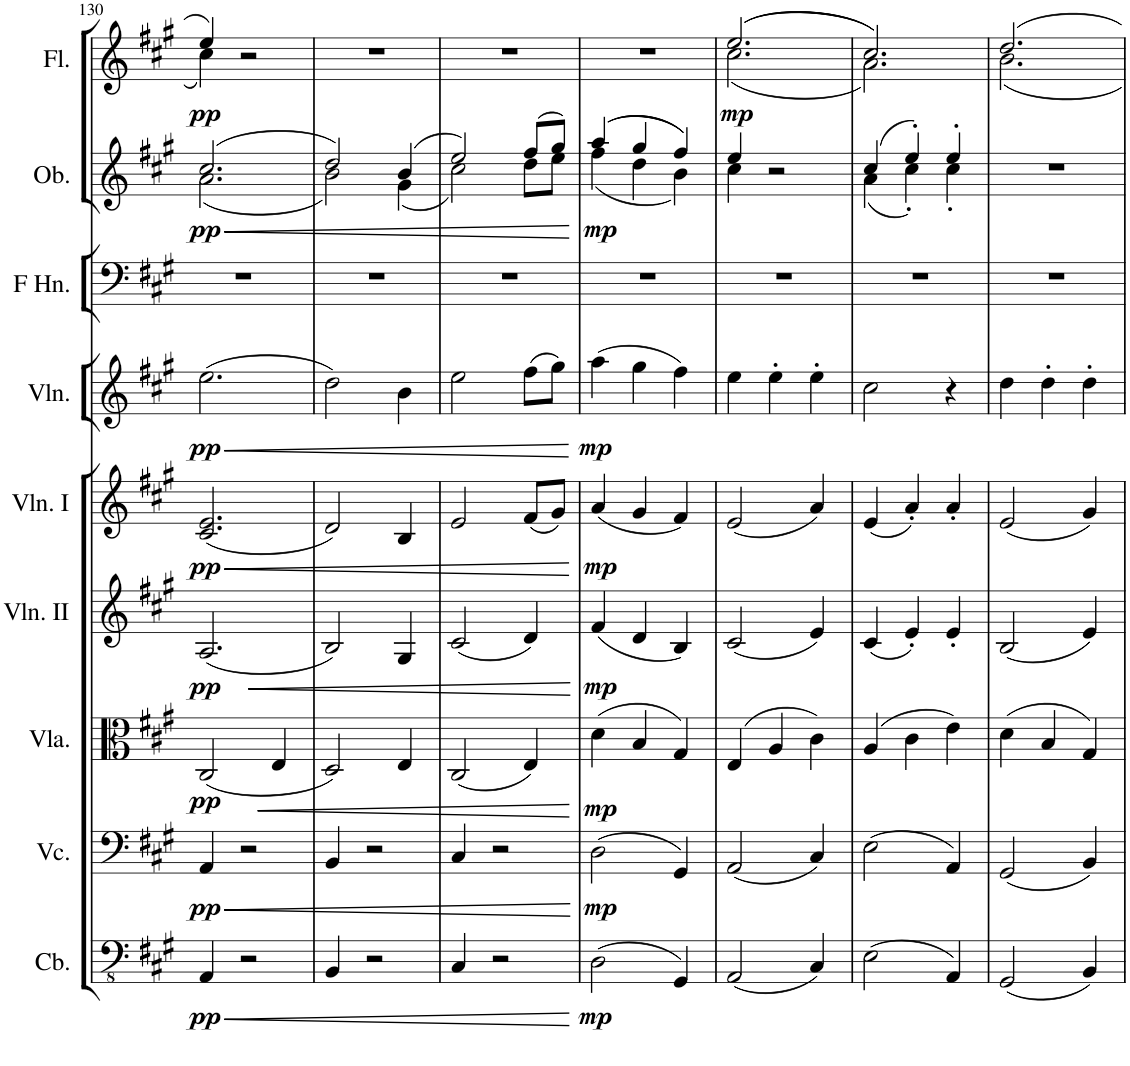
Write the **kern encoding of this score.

**kern	**dynam	**kern	**dynam	**kern	**dynam	**kern	**dynam	**kern	**dynam	**kern	**dynam	**kern	**kern	**dynam	**kern	**dynam
*part9	*part9	*part8	*part8	*part7	*part7	*part6	*part6	*part5	*part5	*part4	*part4	*part3	*part2	*part2	*part1	*part1
*staff9	*staff9	*staff8	*staff8	*staff7	*staff7	*staff6	*staff6	*staff5	*staff5	*staff4	*staff4	*staff3	*staff2	*staff2	*staff1	*staff1
*I"Contrabasses	*	*I"Violoncellos	*	*I"Violas	*	*I"Violins II	*	*I"Violins I	*	*I"Violin	*	*I"Horns in F	*I"Oboes	*	*I"Flutes	*
*I'Cb.	*	*I'Vc.	*	*I'Vla.	*	*I'Vln. II	*	*I'Vln. I	*	*I'Vln.	*	*	*I'Ob.	*	*I'Fl.	*
!!LO:PB:g=z
*clefFv4	*	*clefF4	*	*clefC3	*	*clefG2	*	*clefG2	*	*clefG2	*	*clefF4	*clefG2	*	*clefG2	*
*	*	*	*	*	*	*	*	*	*	*	*	*ITrd4c7	*	*	*	*
*k[f#c#g#]	*	*k[f#c#g#]	*	*k[f#c#g#]	*	*k[f#c#g#]	*	*k[f#c#g#]	*	*k[f#c#g#]	*	*k[f#c#g#]	*k[f#c#g#]	*	*k[f#c#g#]	*
*M3/4	*	*M3/4	*	*M3/4	*	*M3/4	*	*M3/4	*	*M3/4	*	*M3/4	*M3/4	*	*M3/4	*
=130	=130	=130	=130	=130	=130	=130	=130	=130	=130	=130	=130	=130	=130	=130	=130	=130
!	!LO:HP:b	!	!LO:HP:b	!	!	!	!LO:HP:b	!	!LO:HP:b	!	!LO:HP:b	!	!	!LO:HP:b	!	!
*	*	*	*	*	*	*	*	*	*	*	*	*	*^	*	*^	*
!	!LO:DY:n=1:b	!	!LO:DY:n=1:b	!	!LO:DY:b	!	!LO:DY:n=1:b	!	!LO:DY:n=1:b	!	!LO:DY:n=1:b	!	!	!	!LO:DY:n=1:b	!	!	!LO:DY:b
4AAA/	< pp	4AA/	< pp	(2C#/	pp	(2.A/	< pp	(2.c#/ 2.e/	< pp	(2.ee\	< pp	2.r	(2.cc#/	(2.a\	< pp	4ee/	4cc#\	pp
2r	.	2r	.	.	.	.	.	.	.	.	.	.	.	.	.	2r	2ryy	.
!	!	!	!	!	!LO:HP:b	!	!	!	!	!	!	!	!	!	!	!	!	!
.	.	.	.	4E/	<	.	.	.	.	.	.	.	.	.	.	.	.	.
*	*	*	*	*	*	*	*	*	*	*	*	*	*	*	*	*v	*v	*
=131	=131	=131	=131	=131	=131	=131	=131	=131	=131	=131	=131	=131	=131	=131	=131	=131	=131
4BBB/	.	4BB/	.	2D/)	.	2B/)	.	2d/)	.	2dd\)	.	2.r	2dd/)	2b\)	.	2.r	.
2r	.	2r	.	.	.	.	.	.	.	.	.	.	.	.	.	.	.
.	.	.	.	4E/	.	4G#/	.	4B/	.	4b\	.	.	(4b/	(4g#\	.	.	.
=132	=132	=132	=132	=132	=132	=132	=132	=132	=132	=132	=132	=132	=132	=132	=132	=132	=132
4CC#/	.	4C#/	.	(2C#/	.	(2c#/	.	2e/	.	2ee\	.	2.r	2ee/)	2cc#\)	.	2.r	.
2r	.	2r	.	.	.	.	.	.	.	.	.	.	.	.	.	.	.
.	.	.	.	4E/)	.	4d/)	.	(8f#/L	.	(8ff#\L	.	.	(8ff#/L	8dd\L	.	.	.
.	.	.	.	.	.	.	.	8g#/J)	.	8gg#\J)	.	.	8gg#/J)	8ee\J	.	.	.
*	*	*	*	*	*	*	*	*	*	*	*	*	*v	*v	*	*	*
.	[	.	[	.	[	.	[	.	[	.	[	.	.	[	.	.
=133	=133	=133	=133	=133	=133	=133	=133	=133	=133	=133	=133	=133	=133	=133	=133	=133
*	*	*	*	*	*	*	*	*	*	*	*	*	*^	*	*	*
!	!LO:DY:b	!	!LO:DY:b	!	!LO:DY:b	!	!LO:DY:b	!	!LO:DY:b	!	!LO:DY:b	!	!	!	!LO:DY:b	!	!
(2DD\	mp	(2D\	mp	(4d\	mp	(4f#/	mp	(4a/	mp	(4aa\	mp	2.r	((4aa/	(4ff#\	mp	2.r	.
.	.	.	.	4B/	.	4d/	.	4g#/	.	4gg#\	.	.	4gg#/	4dd\	.	.	.
4GGG#/)	.	4GG#/)	.	4G#/)	.	4B/)	.	4f#/)	.	4ff#\)	.	.	4ff#/))	4b\)	.	.	.
=134	=134	=134	=134	=134	=134	=134	=134	=134	=134	=134	=134	=134	=134	=134	=134	=134	=134
*	*	*	*	*	*	*	*	*	*	*	*	*	*	*	*	*^	*
!	!	!	!	!	!	!	!	!	!	!	!	!	!	!	!	!	!	!LO:DY:b
(2AAA/	.	(2AA/	.	(4E/	.	(2c#/	.	(2e/	.	4ee\	.	2.r	4ee/	4cc#\	.	((2.ee/	(2.cc#\	mp
.	.	.	.	4A/	.	.	.	.	.	4ee'\	.	.	2r	2ryy	.	.	.	.
4CC#/)	.	4C#/)	.	4c#\)	.	4e/)	.	4a/)	.	4ee'\	.	.	.	.	.	.	.	.
=135	=135	=135	=135	=135	=135	=135	=135	=135	=135	=135	=135	=135	=135	=135	=135	=135	=135	=135
(2EE\	.	(2E\	.	(4A/	.	(4c#/	.	(4e/	.	2cc#\	.	2.r	(4cc#/	(4a\	.	2.cc#/))	2.a\)	.
.	.	.	.	4c#\	.	4e'/)	.	4a'/)	.	.	.	.	4ee'/)	4cc#'\)	.	.	.	.
4AAA/)	.	4AA/)	.	4e\)	.	4e'/	.	4a'/	.	4r	.	.	4ee'/	4cc#'\	.	.	.	.
*	*	*	*	*	*	*	*	*	*	*	*	*	*v	*v	*	*	*	*
=136	=136	=136	=136	=136	=136	=136	=136	=136	=136	=136	=136	=136	=136	=136	=136	=136	=136
(2GGG#/	.	(2GG#/	.	(4d\	.	(2B/	.	(2e/	.	4dd\	.	2.r	2.r	.	2.dd/	2.b\	.
.	.	.	.	4B/	.	.	.	.	.	4dd'\	.	.	.	.	.	.	.
4BBB/)	.	4BB/)	.	4G#/)	.	4e/)	.	4g#/)	.	4dd'\	.	.	.	.	.	.	.
*	*	*	*	*	*	*	*	*	*	*	*	*	*	*	*v	*v	*
=	=	=	=	=	=	=	=	=	=	=	=	=	=	=	=	=
*-	*-	*-	*-	*-	*-	*-	*-	*-	*-	*-	*-	*-	*-	*-	*-	*-
